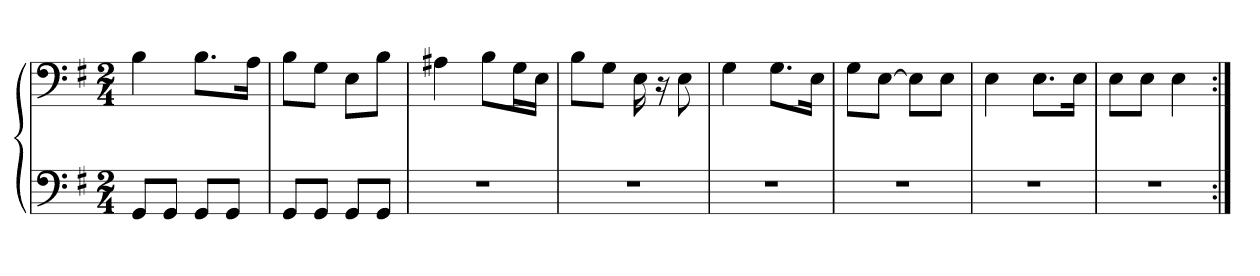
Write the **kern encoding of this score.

**kern	**kern
*part1	*part1
*staff2	*staff1
*clefF4	*clefF4
*k[f#]	*k[f#]
*M2/4	*M2/4
=1	=1
8GG/L	4B\
8GG/J	.
8GG/L	8.B\L
8GG/J	.
.	16A\Jk
=2	=2
8GG/L	8B\L
8GG/J	8G\J
8GG/L	8E\L
8GG/J	8B\J
=3	=3
2r	4A#X\
.	8B\L
.	16G\L
.	16E\JJ
=4	=4
2r	8B\L
.	8G\J
.	16E\
.	16r
.	8E\
=5	=5
2r	4G\
.	8.G\L
.	16E\Jk
=6	=6
2r	8G\L
.	[8E\J
.	8E\L]
.	8E\J
=7	=7
2r	4E\
.	8.E\L
.	16E\Jk
=8	=8
2r	8E\L
.	8E\J
.	4E\
=:|!	=:|!
*-	*-
